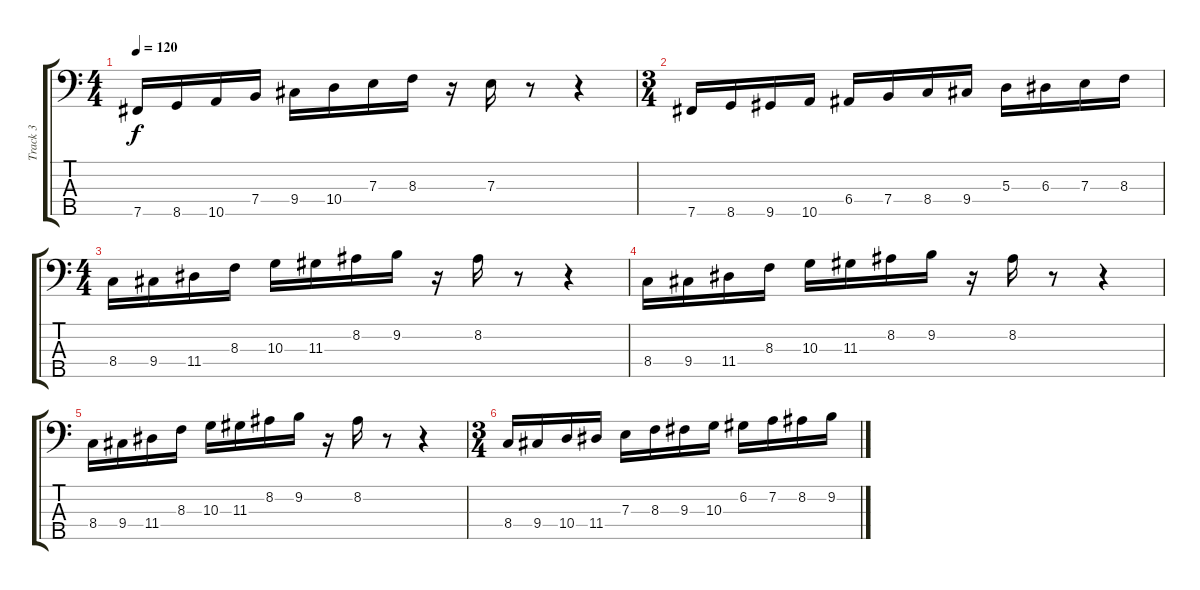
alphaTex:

\track ("Track 3" "Track 3") {instrument electricbassfinger}
\staff {score tabs}
\tuning (G2 D2 A1 E1 B0) {hide}
\ts (4 4)
\tempo 120
\clef f4
\ks c
7.5.16{dy f} 8.5.16 10.5.16 7.4.16 9.4.16 10.4.16 7.3.16 8.3.16 r.16 7.3.16 r.8 r.4 |
\ts (3 4)
7.5.16 8.5.16 9.5.16 10.5.16 6.4.16 7.4.16 8.4.16 9.4.16 5.3.16 6.3.16 7.3.16 8.3.16 |
\ts (4 4)
8.4.16 9.4.16 11.4.16 8.3.16 10.3.16 11.3.16 8.2.16 9.2.16 r.16 8.2.16 r.8 r.4 |
8.4.16 9.4.16 11.4.16 8.3.16 10.3.16 11.3.16 8.2.16 9.2.16 r.16 8.2.16 r.8 r.4 |
8.4.16 9.4.16 11.4.16 8.3.16 10.3.16 11.3.16 8.2.16 9.2.16 r.16 8.2.16 r.8 r.4 |
\ts (3 4)
8.4.16 9.4.16 10.4.16 11.4.16 7.3.16 8.3.16 9.3.16 10.3.16 6.2.16 7.2.16 8.2.16 9.2.16
